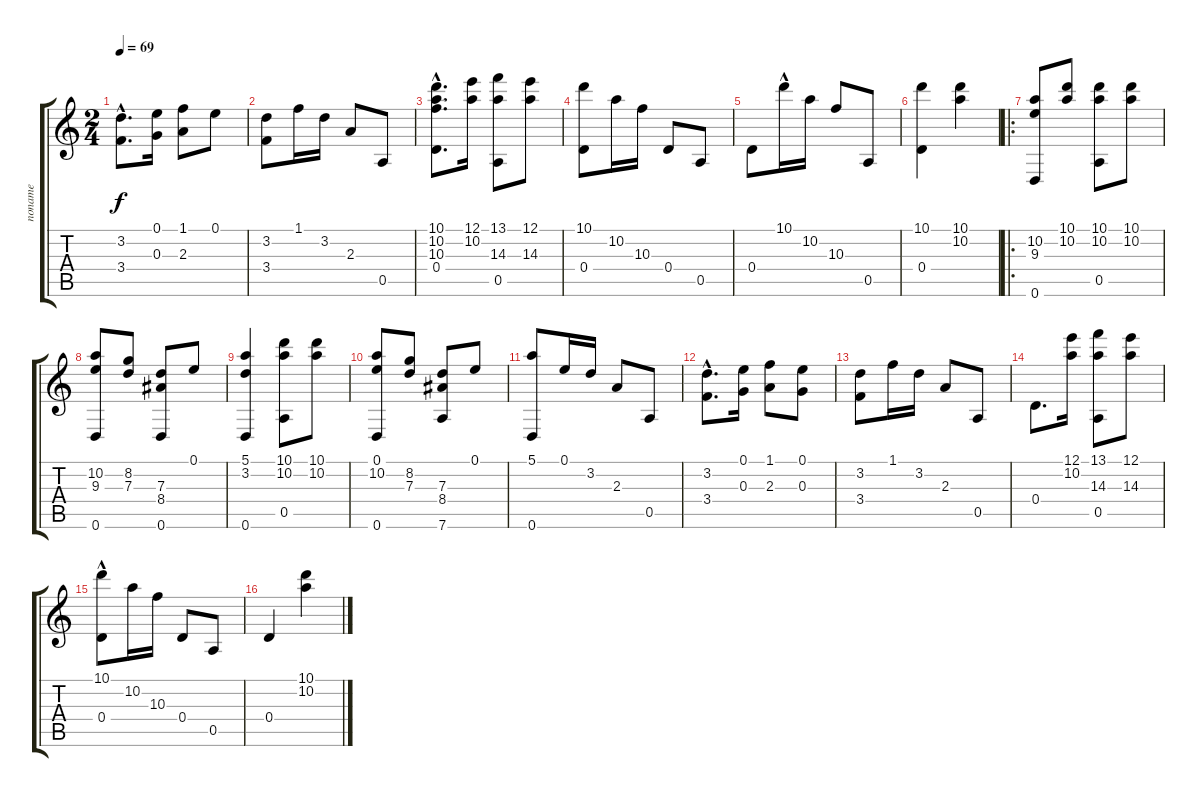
\track ("noname" "noname") {instrument acousticguitarnylon}
\staff {score tabs}
\tuning (E4 B3 G3 D3 A2 D2) {hide}
\ts (2 4)
\tempo 69
\clef g2
\ks c
(3.2{hac} 3.4{hac}).8{d dy f} (0.1 0.3).16 (1.1 2.3).8 0.1.8 |
(3.2 3.4).8 1.1.16 3.2.16 2.3.8 0.5.8 |
(10.1{hac} 10.2{hac} 10.3{hac} 0.4).8{d} (12.1 10.2).16 (13.1 14.3 0.5).8 (12.1 14.3).8 |
(10.1 0.4).8 10.2.16 10.3.16 0.4.8 0.5.8 |
0.4.8 10.1{hac}.16 10.2.16 10.3.8 0.5.8 |
(10.1 0.4).4 (10.1 10.2).4 |
\ro
(10.2 9.3 0.6).8 (10.1 10.2).8 (10.1 10.2 0.5).8 (10.1 10.2).8 |
(10.2 9.3 0.6).8 (8.2 7.3).8 (7.3 8.4 0.6).8 0.1.8 |
(5.1 3.2 0.6).4 (10.1 10.2 0.5).8 (10.1 10.2).8 |
(0.1 10.2 0.6).8 (8.2 7.3).8 (7.3 8.4 7.6).8 0.1.8 |
(5.1 0.6).8 0.1.16 3.2.16 2.3.8 0.5.8 |
(3.2{hac} 3.4{hac}).8{d} (0.1 0.3).16 (1.1 2.3).8 (0.1 0.3).8 |
(3.2 3.4).8 1.1.16 3.2.16 2.3.8 0.5.8 |
0.4.8{d} (12.1 10.2).16 (13.1 14.3 0.5).8 (12.1 14.3).8 |
(10.1{hac} 0.4).8 10.2.16 10.3.16 0.4.8 0.5.8 |
0.4.4 (10.1 10.2).4
